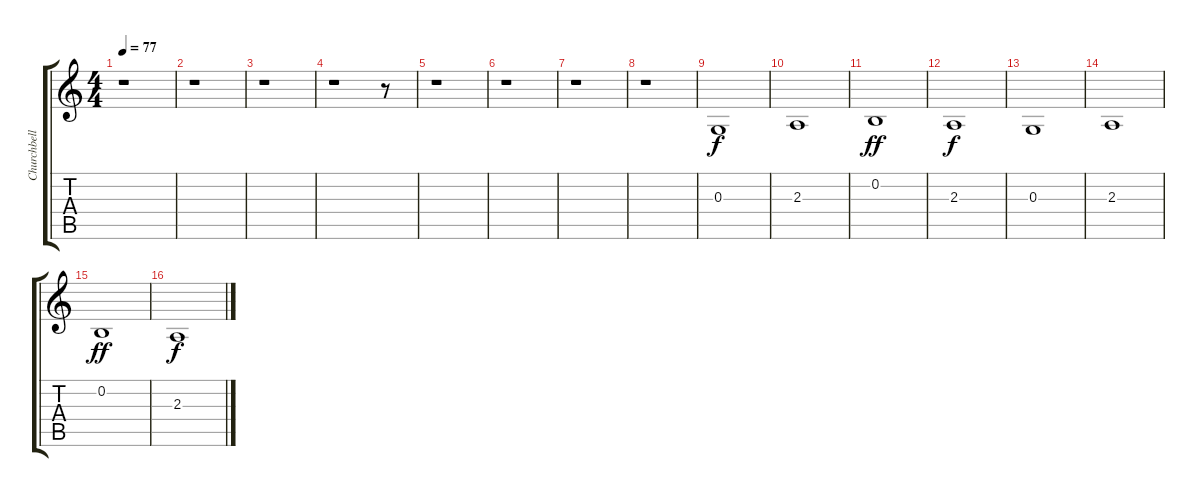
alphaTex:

\track ("Churchbells" "Churchbell") {instrument tubularbells}
\staff {score tabs}
\tuning (E4 B3 G3 D3 A2 E2) {hide}
\ts (4 4)
\tempo 77
\clef g2
\ks c
r.1{dy f} |
r.1 |
r.1 |
r.1 r.8 |
r.1 |
r.1 |
r.1 |
r.1 |
0.3.1{volume 16 balance 8 instrument brasssection} |
2.3.1 |
0.2.1{dy ff} |
2.3.1{dy f} |
0.3.1 |
2.3.1 |
0.2.1{dy ff} |
2.3.1{dy f}
